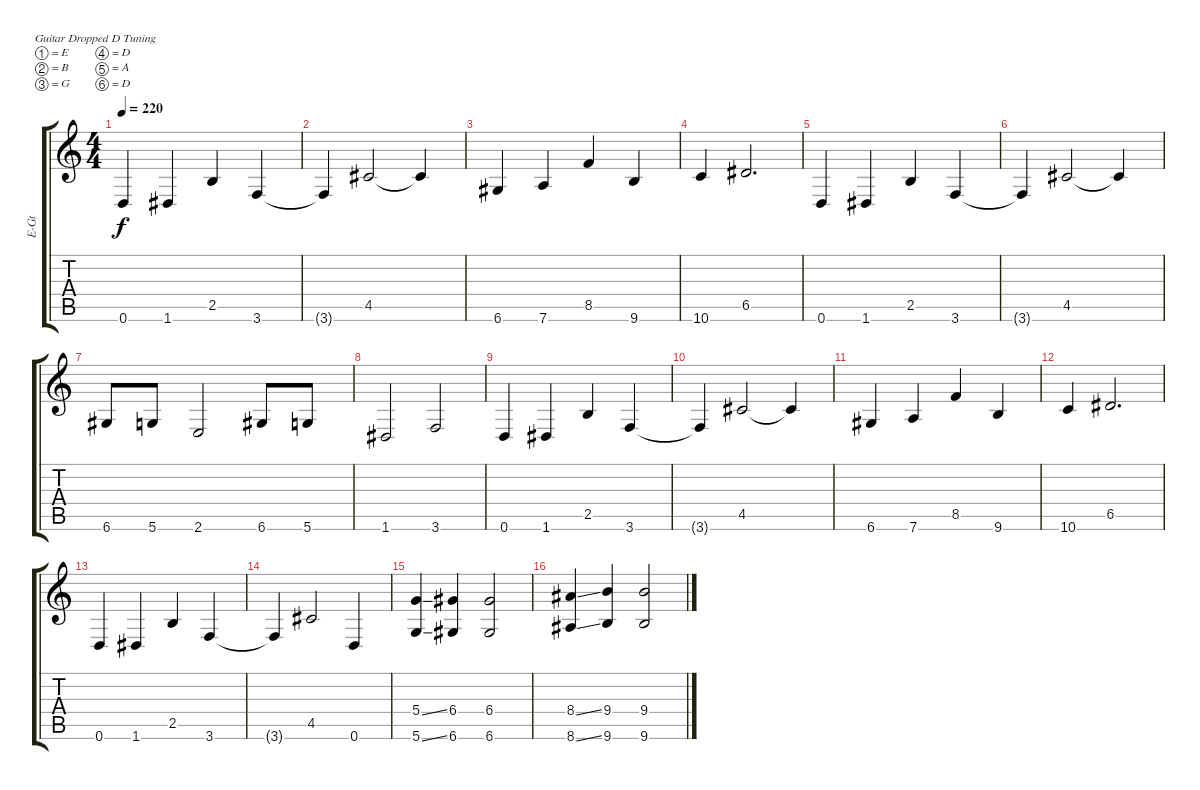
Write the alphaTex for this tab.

\bracketExtendMode groupsimilarinstruments
\otherSystemsTrackNameOrientation horizontal
\track ("Guitar 1" "E-Gt") {instrument distortionguitar}
\staff {score tabs}
\tuning (E4 B3 G3 D3 A2 D2)
\ts (4 4)
\tempo 220
\clef g2
\ks c
0.6.4{dy f beam Up} 1.6{acc #}.4{beam Up} 2.5.4{beam Up} 3.6.4{beam Up} |
3.6{t}.4{beam Up} 4.5{acc #}.2{beam Up} 4.5{t acc #}.4{beam Up} |
6.6{acc #}.4{beam Up} 7.6.4{beam Up} 8.5.4{beam Up} 9.6.4{beam Up} |
10.6.4{beam Up} 6.5{acc #}.2{d beam Up} |
0.6.4{beam Up} 1.6{acc #}.4{beam Up} 2.5.4{beam Up} 3.6.4{beam Up} |
3.6{t}.4{beam Up} 4.5{acc #}.2{beam Up} 4.5{t acc #}.4{beam Up} |
6.6{acc #}.8{beam Up} 5.6.8{beam Up} 2.6.2{beam Up} 6.6{acc #}.8{beam Up} 5.6.8{beam Up} |
1.6{acc #}.2{beam Up} 3.6.2{beam Up} |
0.6.4{beam Up} 1.6{acc #}.4{beam Up} 2.5.4{beam Up} 3.6.4{beam Up} |
3.6{t}.4{beam Up} 4.5{acc #}.2{beam Up} 4.5{t acc #}.4{beam Up} |
6.6{acc #}.4{beam Up} 7.6.4{beam Up} 8.5.4{beam Up} 9.6.4{beam Up} |
10.6.4{beam Up} 6.5{acc #}.2{d beam Up} |
0.6.4{beam Up} 1.6{acc #}.4{beam Up} 2.5.4{beam Up} 3.6.4{beam Up} |
3.6{t}.4{beam Up} 4.5{acc #}.2{beam Up} 0.6.4{beam Up} |
(5.4{ss} 5.6{ss}).4{beam Up} (6.4{acc #} 6.6{acc #}).4{beam Up} (6.4{acc #} 6.6{acc #}).2{beam Up} |
(8.4{ss acc #} 8.6{ss acc #}).4{beam Up} (9.4 9.6).4{beam Up} (9.4 9.6).2{beam Up}
